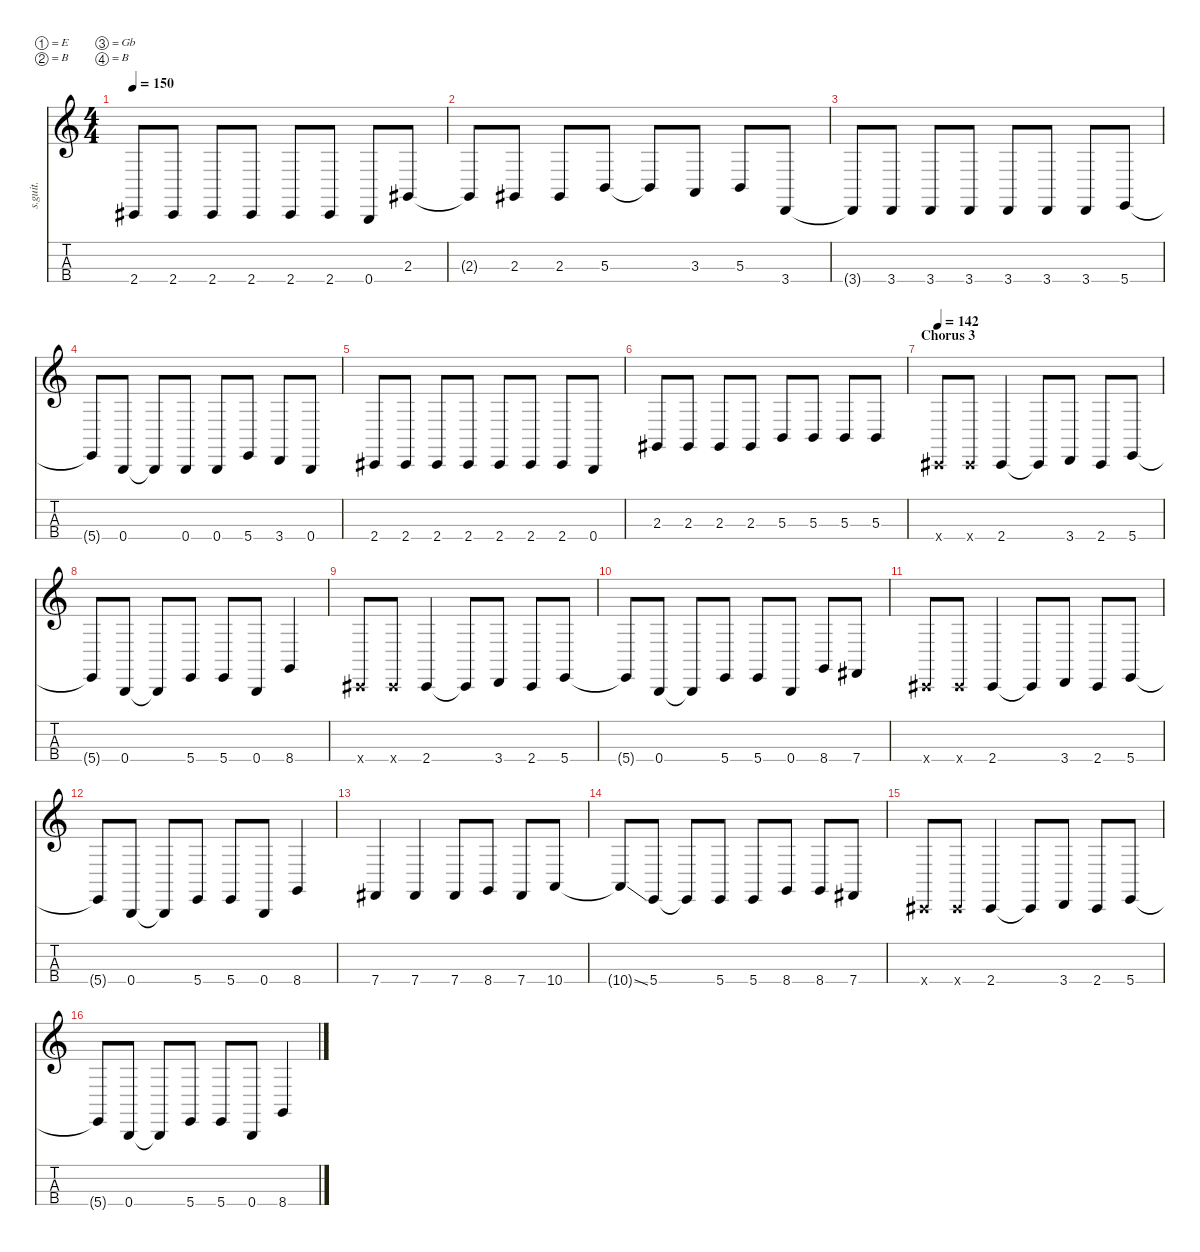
\defaultSystemsLayout 4
\hideDynamics
\bracketExtendMode nobrackets
\track ("Paul Gray RIP" "s.guit.") {instrument electricbasspick}
\staff {score tabs}
\tuning (E2 B1 Gb1 B0)
\ts (4 4)
\tempo 150
\clef g2
\ks c
2.4{t acc #}.8{dy fff} 2.4{acc #}.8 2.4{acc #}.8 2.4{acc #}.8 2.4{acc #}.8 2.4{acc #}.8 0.4.8 2.3{acc #}.8 |
2.3{t acc #}.8 2.3{acc #}.8 2.3{acc #}.8 5.3.8 5.3{t}.8 3.3.8 5.3.8 3.4.8 |
3.4{t}.8 3.4.8 3.4.8 3.4.8 3.4.8 3.4.8 3.4.8 5.4.8 |
5.4{t}.8 0.4.8 0.4{t}.8 0.4.8 0.4.8 5.4.8 3.4.8 0.4.8 |
2.4{acc #}.8 2.4{acc #}.8 2.4{acc #}.8 2.4{acc #}.8 2.4{acc #}.8 2.4{acc #}.8 2.4{acc #}.8 0.4.8 |
2.3{acc #}.8 2.3{acc #}.8 2.3{acc #}.8 2.3{acc #}.8 5.3.8 5.3.8 5.3.8 5.3.8 |
\section ("" "Chorus 3")
\tempo 142
2.4{x acc #}.8 2.4{x acc #}.8 2.4{acc #}.4 2.4{t acc #}.8 3.4.8 2.4{acc #}.8 5.4.8 |
5.4{t}.8 0.4.8 0.4{t}.8 5.4.8 5.4.8 0.4.8 8.4.4 |
2.4{x acc #}.8 2.4{x acc #}.8 2.4{acc #}.4 2.4{t acc #}.8 3.4.8 2.4{acc #}.8 5.4.8 |
5.4{t}.8 0.4.8 0.4{t}.8 5.4.8 5.4.8 0.4.8 8.4.8 7.4{acc #}.8 |
2.4{x acc #}.8 2.4{x acc #}.8 2.4{acc #}.4 2.4{t acc #}.8 3.4.8 2.4{acc #}.8 5.4.8 |
5.4{t}.8 0.4.8 0.4{t}.8 5.4.8 5.4.8 0.4.8 8.4.4 |
7.4{acc #}.4 7.4{acc #}.4 7.4{acc #}.8 8.4.8 7.4{acc #}.8 10.4.8 |
10.4{ss t}.8 5.4.8 5.4{t}.8 5.4.8 5.4.8 8.4.8 8.4.8 7.4{acc #}.8 |
2.4{x acc #}.8 2.4{x acc #}.8 2.4{acc #}.4 2.4{t acc #}.8 3.4.8 2.4{acc #}.8 5.4.8 |
5.4{t}.8 0.4.8 0.4{t}.8 5.4.8 5.4.8 0.4.8 8.4.4
